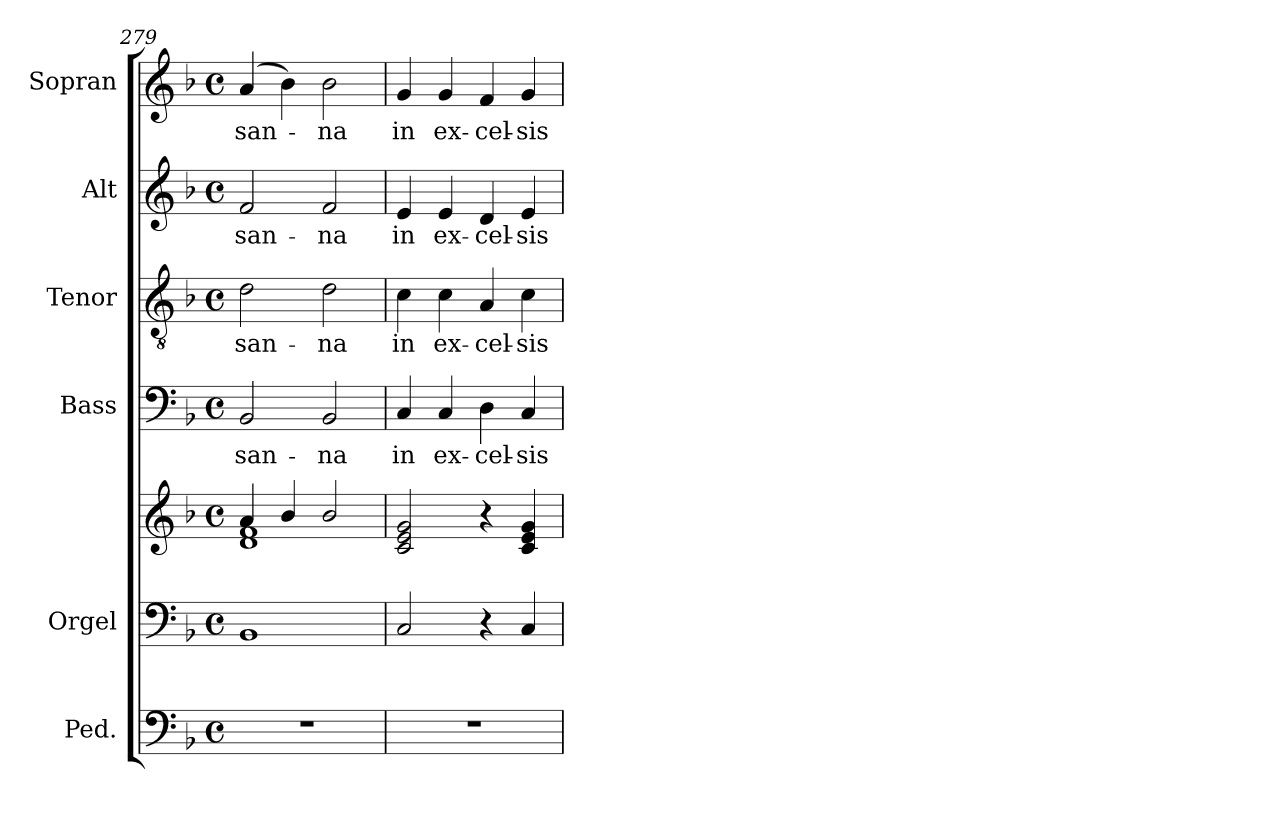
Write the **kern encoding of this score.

**kern	**kern	**kern	**kern	**text	**kern	**text	**kern	**text	**kern	**text
*part6	*part5	*part5	*part4	*part4	*part3	*part3	*part2	*part2	*part1	*part1
*staff7	*staff6	*staff5	*staff4	*staff4	*staff3	*staff3	*staff2	*staff2	*staff1	*staff1
*I"Ped.	*I"Orgel	*	*I"Bass	*	*I"Tenor	*	*I"Alt	*	*I"Sopran	*
*	*I'Org.	*	*I'B.	*	*I'T.	*	*I'A.	*	*I'S.	*
*clefF4	*clefF4	*clefG2	*clefF4	*	*clefGv2	*	*clefG2	*	*clefG2	*
*ITrd7c12	*	*	*	*	*	*	*	*	*	*
*k[b-]	*k[b-]	*k[b-]	*k[b-]	*	*k[b-]	*	*k[b-]	*	*k[b-]	*
*F:	*F:	*F:	*F:	*	*F:	*	*F:	*	*F:	*
*M4/4	*M4/4	*M4/4	*M4/4	*	*M4/4	*	*M4/4	*	*M4/4	*
*met(c)	*met(c)	*met(c)	*met(c)	*	*met(c)	*	*met(c)	*	*met(c)	*
=279	=279	=279	=279	=279	=279	=279	=279	=279	=279	=279
*	*	*^	*	*	*	*	*	*	*	*
!	!	!	!	!	!LO:LY:b	!	!LO:LY:b	!	!LO:LY:b	!	!LO:LY:b
1r	1BB-	4a/	1d 1f	2BB-/	-san-	2d\	-san-	2f/	-san-	(4a/	-san-
.	.	4b-/	.	.	.	.	.	.	.	4b-\)	.
!	!	!	!	!	!LO:LY:b	!	!LO:LY:b	!	!LO:LY:b	!	!LO:LY:b
.	.	2b-/	.	2BB-/	-na	2d\	-na	2f/	-na	2b-\	-na
*	*	*v	*v	*	*	*	*	*	*	*	*
=280	=280	=280	=280	=280	=280	=280	=280	=280	=280	=280
!	!	!	!	!LO:LY:b	!	!LO:LY:b	!	!LO:LY:b	!	!LO:LY:b
1r	2C/	2c/ 2e/ 2g/	4C/	in	4c\	in	4e/	in	4g/	in
!	!	!	!	!LO:LY:b	!	!LO:LY:b	!	!LO:LY:b	!	!LO:LY:b
.	.	.	4C/	ex-	4c\	ex-	4e/	ex-	4g/	ex-
!	!	!	!	!LO:LY:b	!	!LO:LY:b	!	!LO:LY:b	!	!LO:LY:b
.	4r	4r	4D\	-cel-	4A/	-cel-	4d/	-cel-	4f/	-cel-
!	!	!	!	!LO:LY:b	!	!LO:LY:b	!	!LO:LY:b	!	!LO:LY:b
.	4C/	4c/ 4e/ 4g/	4C/	-sis	4c\	-sis	4e/	-sis	4g/	-sis
=	=	=	=	=	=	=	=	=	=	=
*-	*-	*-	*-	*-	*-	*-	*-	*-	*-	*-
